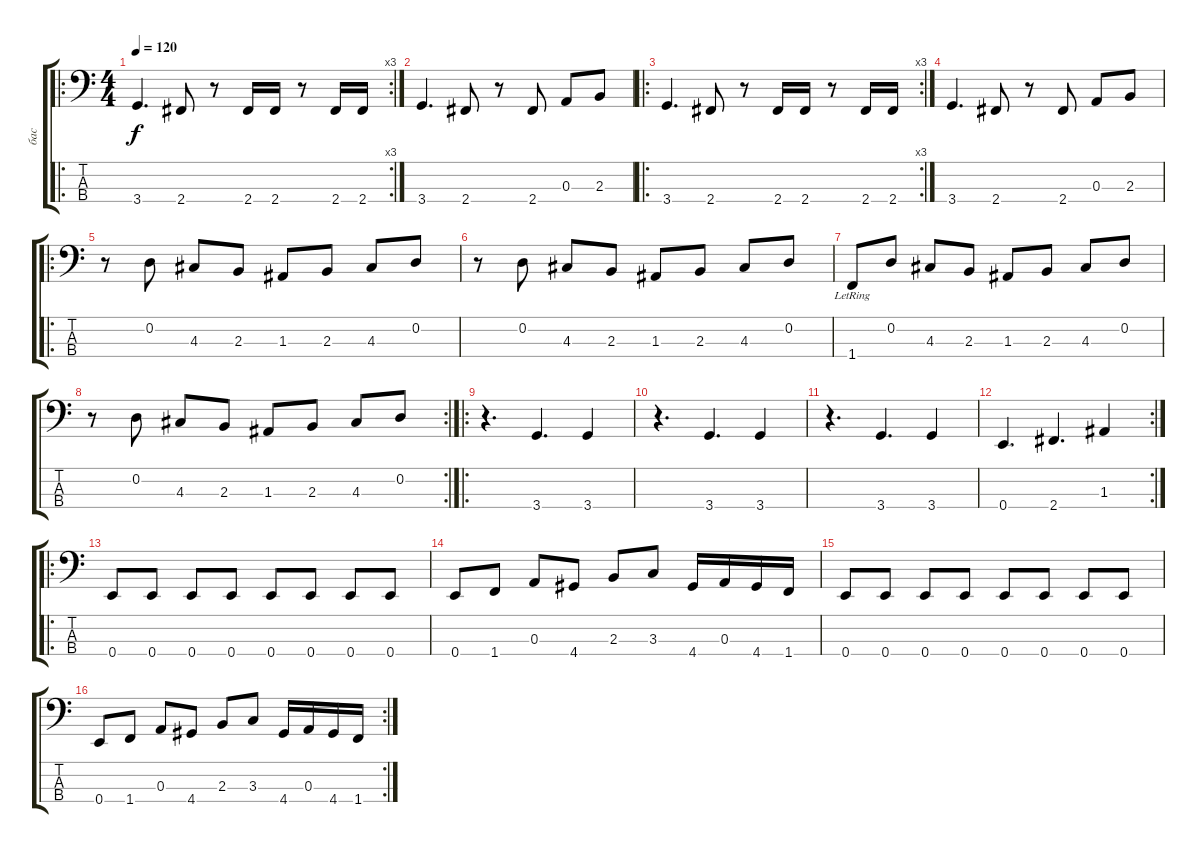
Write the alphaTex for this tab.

\track ("бас" "бас") {instrument electricbassfinger}
\staff {score tabs}
\tuning (G2 D2 A1 E1) {hide}
\ro
\rc 3
\ts (4 4)
\tempo 120
\clef f4
\ks c
3.4.4{d dy f} 2.4.8 r.8 2.4.16 2.4.16 r.8 2.4.16 2.4.16 |
3.4.4{d} 2.4.8 r.8 2.4.8 0.3.8 2.3.8 |
\ro
\rc 3
3.4.4{d} 2.4.8 r.8 2.4.16 2.4.16 r.8 2.4.16 2.4.16 |
3.4.4{d} 2.4.8 r.8 2.4.8 0.3.8 2.3.8 |
\ro
r.8 0.2.8 4.3.8 2.3.8 1.3.8 2.3.8 4.3.8 0.2.8 |
r.8 0.2.8 4.3.8 2.3.8 1.3.8 2.3.8 4.3.8 0.2.8 |
1.4{lr}.8 0.2.8 4.3.8 2.3.8 1.3.8 2.3.8 4.3.8 0.2.8 |
\rc 2
r.8 0.2.8 4.3.8 2.3.8 1.3.8 2.3.8 4.3.8 0.2.8 |
\ro
r.4{d} 3.4.4{d} 3.4.4 |
r.4{d} 3.4.4{d} 3.4.4 |
r.4{d} 3.4.4{d} 3.4.4 |
\rc 2
0.4.4{d} 2.4.4{d} 1.3.4 |
\ro
0.4.8 0.4.8 0.4.8 0.4.8 0.4.8 0.4.8 0.4.8 0.4.8 |
0.4.8 1.4.8 0.3.8 4.4.8 2.3.8 3.3.8 4.4.16 0.3.16 4.4.16 1.4.16 |
0.4.8 0.4.8 0.4.8 0.4.8 0.4.8 0.4.8 0.4.8 0.4.8 |
\rc 2
0.4.8 1.4.8 0.3.8 4.4.8 2.3.8 3.3.8 4.4.16 0.3.16 4.4.16 1.4.16
